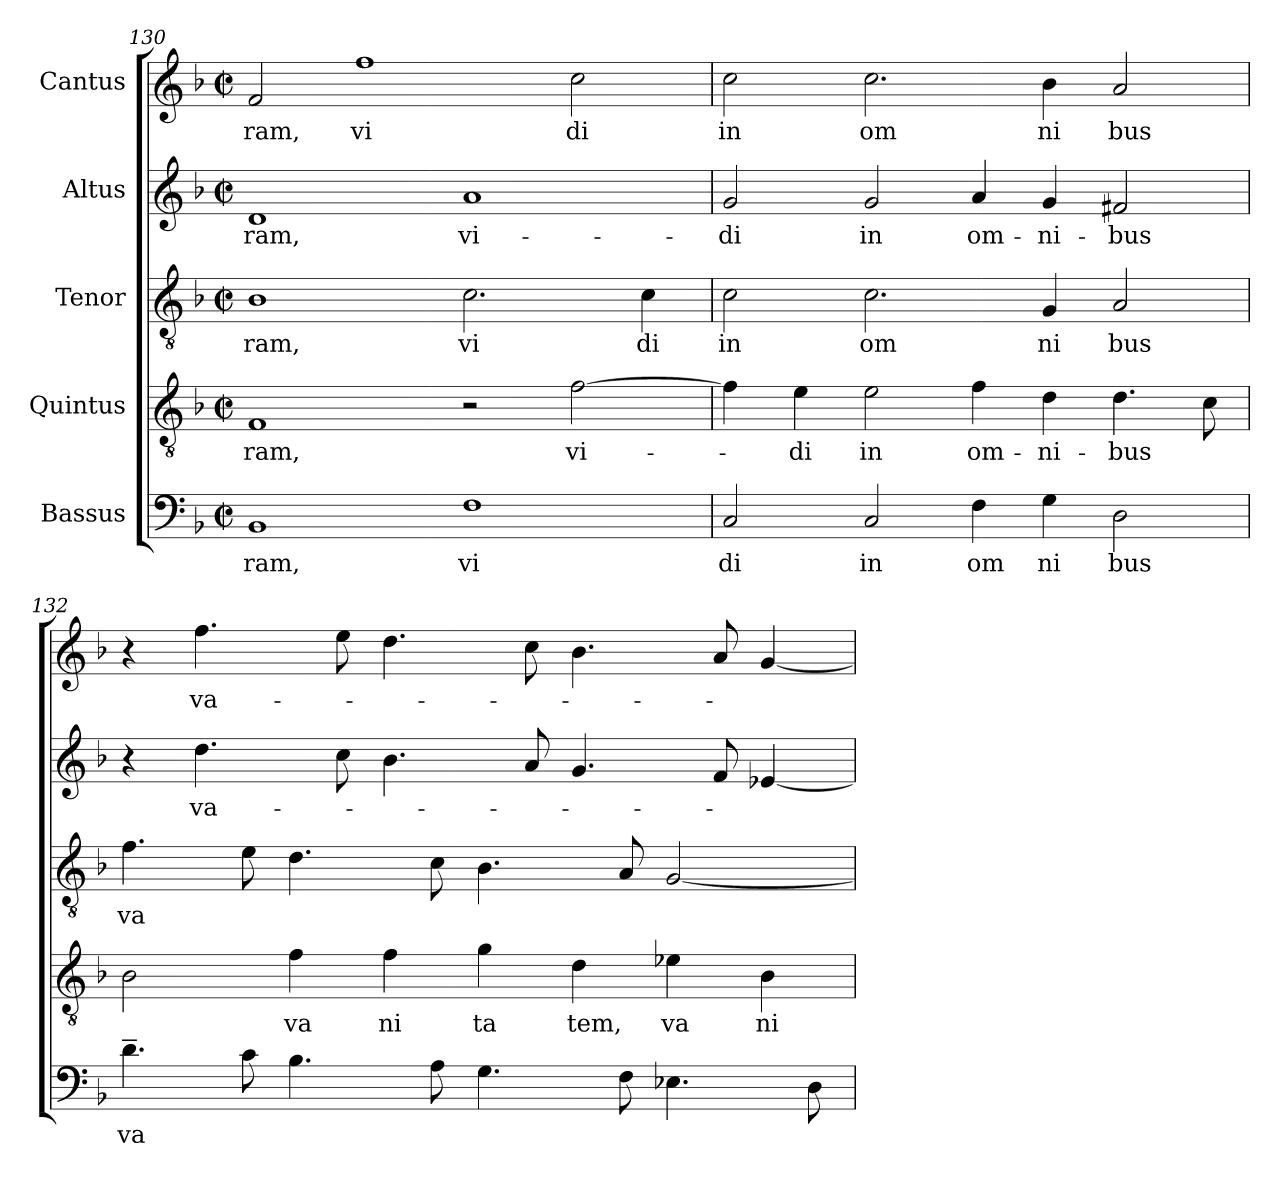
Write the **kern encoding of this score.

**kern	**text	**kern	**text	**kern	**text	**kern	**text	**kern	**text
*part5	*part5	*part4	*part4	*part3	*part3	*part2	*part2	*part1	*part1
*staff5	*staff5	*staff4	*staff4	*staff3	*staff3	*staff2	*staff2	*staff1	*staff1
*I"Bassus	*	*I"Quintus	*	*I"Tenor	*	*I"Altus	*	*I"Cantus	*
*clefF4	*	*clefGv2	*	*clefGv2	*	*clefG2	*	*clefG2	*
*k[b-]	*	*k[b-]	*	*k[b-]	*	*k[b-]	*	*k[b-]	*
*F:	*	*F:	*	*F:	*	*F:	*	*F:	*
*M2/2	*	*M2/2	*	*M2/2	*	*M2/2	*	*M2/2	*
*met(c|)	*	*met(c|)	*	*met(c|)	*	*met(c|)	*	*met(c|)	*
=130	=130	=130	=130	=130	=130	=130	=130	=130	=130
!	!LO:LY:b:cj	!	!LO:LY:b:cj	!	!LO:LY:b:cj	!	!LO:LY:b:cj	!	!LO:LY:b:cj
1BB-	ram,	1F	-ram,	1B-	ram,	1d	-ram,	2f/	ram,
!	!	!	!	!	!	!	!	!	!LO:LY:b:cj
.	.	.	.	.	.	.	.	1ff	vi
!	!LO:LY:b:cj	!	!	!	!LO:LY:b:cj	!	!LO:LY:b:cj	!	!
1F	vi	2r	.	2.c\	vi	1a	vi-	.	.
!	!	!	!LO:LY:b:cj	!	!	!	!	!	!LO:LY:b:cj
.	.	[>2f\	vi-	.	.	.	.	2cc\	di
!	!	!	!	!	!LO:LY:b:cj	!	!	!	!
.	.	.	.	4c\	di	.	.	.	.
=131	=131	=131	=131	=131	=131	=131	=131	=131	=131
!	!LO:LY:b:cj	!	!	!	!LO:LY:b:cj	!	!LO:LY:b:cj	!	!LO:LY:b:cj
2C/	di	4f\]	.	2c\	in	2g/	-di	2cc\	in
!	!	!	!LO:LY:b:cj	!	!	!	!	!	!
.	.	4e\	-di	.	.	.	.	.	.
!	!LO:LY:b:cj	!	!LO:LY:b:cj	!	!LO:LY:b:cj	!	!LO:LY:b:cj	!	!LO:LY:b:cj
2C/	in	2e\	in	2.c\	om	2g/	in	2.cc\	om
!	!LO:LY:b:cj	!	!LO:LY:b:cj	!	!	!	!LO:LY:b:cj	!	!
4F\	om	4f\	om-	.	.	4a/	om-	.	.
!	!LO:LY:b:cj	!	!LO:LY:b:cj	!	!LO:LY:b:cj	!	!LO:LY:b:cj	!	!LO:LY:b:cj
4G\	ni	4d\	-ni-	4G/	ni	4g/	-ni-	4b-\	ni
!	!LO:LY:b:cj	!	!LO:LY:b	!	!LO:LY:b:cj	!	!LO:LY:b:cj	!	!LO:LY:b:cj
2D\	bus	4.d\	-bus	2A/	bus	2f#X/	-bus	2a/	bus
.	.	8c\	.	.	.	.	.	.	.
!!LO:LB:g=z
=132	=132	=132	=132	=132	=132	=132	=132	=132	=132
!	!LO:LY:b:cj	!	!	!	!LO:LY:b:cj	!	!	!	!
4.d~>\	va	2B-\	.	4.f\	va	4r	.	4r	.
!	!	!	!	!	!	!	!LO:LY:b:cj	!	!LO:LY:b:cj
.	.	.	.	.	.	4.dd\	va-	4.ff\	va-
8c\	.	.	.	8e\	.	.	.	.	.
!	!	!	!LO:LY:b:cj	!	!	!	!	!	!
4.B-\	.	4f\	va	4.d\	.	.	.	.	.
.	.	.	.	.	.	8cc\	.	8ee\	.
!	!	!	!LO:LY:b:cj	!	!	!	!	!	!
.	.	4f\	ni	.	.	4.b-\	.	4.dd\	.
8A\	.	.	.	8c\	.	.	.	.	.
!	!	!	!LO:LY:b:cj	!	!	!	!	!	!
4.G\	.	4g\	ta	4.B-\	.	.	.	.	.
.	.	.	.	.	.	8a/	.	8cc\	.
!	!	!	!LO:LY:b:cj	!	!	!	!	!	!
.	.	4d\	tem,	.	.	4.g/	.	4.b-\	.
8F\	.	.	.	8A/	.	.	.	.	.
!	!	!	!LO:LY:b:cj	!	!	!	!	!	!
4.E-X\	.	4e-X\	va	[<2G/	.	.	.	.	.
.	.	.	.	.	.	8f/	.	8a/	.
!	!	!	!LO:LY:b:cj	!	!	!	!	!	!
.	.	4B-\	ni	.	.	[<4e-X/	.	[<4g/	.
8D\	.	.	.	.	.	.	.	.	.
=	=	=	=	=	=	=	=	=	=
*-	*-	*-	*-	*-	*-	*-	*-	*-	*-
